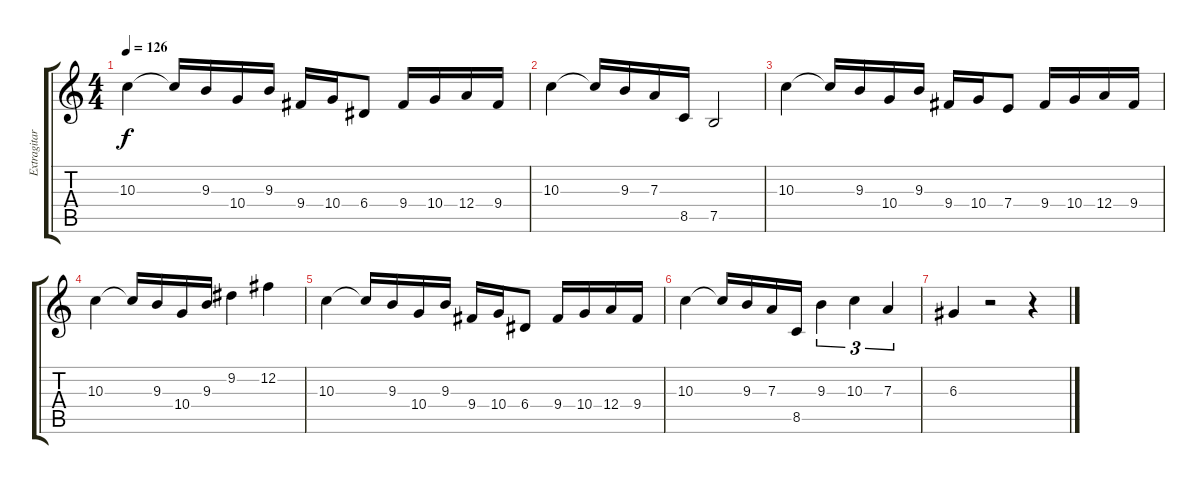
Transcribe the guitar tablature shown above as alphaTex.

\track ("Extragitarr 2" "Extragitar") {instrument distortionguitar}
\staff {score tabs}
\tuning (B3 Gb3 D3 A2 E2 B1) {hide}
\ts (4 4)
\tempo 126
\clef g2
\ks c
10.3.4{dy f} 10.3{t}.16 9.3.16 10.4.16 9.3.16 9.4.16 10.4.16 6.4.8 9.4.16 10.4.16 12.4.16 9.4.16 |
10.3.4 10.3{t}.16 9.3.16 7.3.16 8.5.16 7.5.2 |
10.3.4 10.3{t}.16 9.3.16 10.4.16 9.3.16 9.4.16 10.4.16 7.4.8 9.4.16 10.4.16 12.4.16 9.4.16 |
10.3.4 10.3{t}.16 9.3.16 10.4.16 9.3.16 9.2.4 12.2.4 |
10.3.4 10.3{t}.16 9.3.16 10.4.16 9.3.16 9.4.16 10.4.16 6.4.8 9.4.16 10.4.16 12.4.16 9.4.16 |
10.3.4 10.3{t}.16 9.3.16 7.3.16 8.5.16 9.3.4{tu (3 2)} 10.3.4{tu (3 2)} 7.3.4{tu (3 2)} |
6.3.4 r.2 r.4
